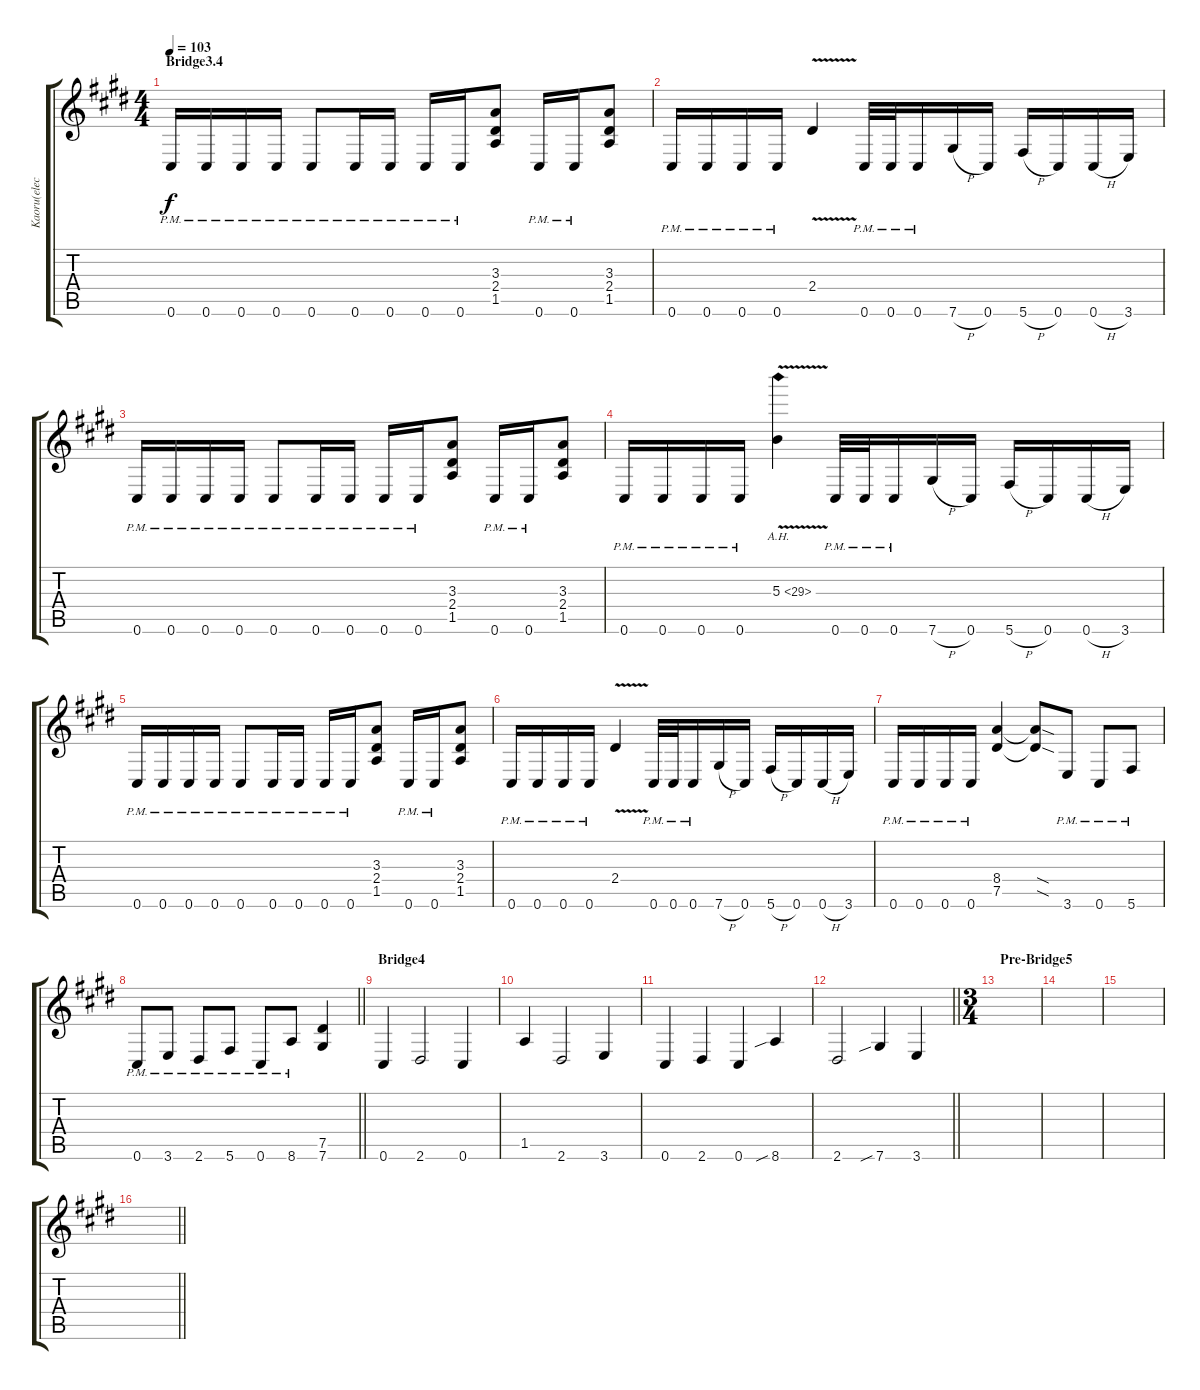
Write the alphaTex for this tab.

\track ("Kaoru(elec)" "Kaoru(elec") {instrument distortionguitar}
\staff {score tabs}
\tuning (Eb4 Bb3 Gb3 Db3 Ab2 Db2) {hide}
\ts (4 4)
\section ("" "Bridge3.4")
\tempo 103
\clef g2
\ks c#minor
0.6{pm}.16{dy f} 0.6{pm}.16 0.6{pm}.16 0.6{pm}.16 0.6{pm}.8 0.6{pm}.16 0.6{pm}.16 0.6{pm}.16 0.6{pm}.16 (3.3 2.4 1.5).8 0.6{pm}.16 0.6{pm}.16 (3.3 2.4 1.5).8 |
0.6{pm}.16 0.6{pm}.16 0.6{pm}.16 0.6{pm}.16 2.4{v}.4 0.6{pm}.32 0.6{pm}.32 0.6{pm}.16 7.6{h}.16 0.6.16 5.6{h}.16 0.6.16 0.6{h}.16 3.6.16 |
0.6{pm}.16 0.6{pm}.16 0.6{pm}.16 0.6{pm}.16 0.6{pm}.8 0.6{pm}.16 0.6{pm}.16 0.6{pm}.16 0.6{pm}.16 (3.3 2.4 1.5).8 0.6{pm}.16 0.6{pm}.16 (3.3 2.4 1.5).8 |
0.6{pm}.16 0.6{pm}.16 0.6{pm}.16 0.6{pm}.16 5.3{ah 24 v}.4 0.6{pm}.32 0.6{pm}.32 0.6{pm}.16 7.6{h}.16 0.6.16 5.6{h}.16 0.6.16 0.6{h}.16 3.6.16 |
0.6{pm}.16 0.6{pm}.16 0.6{pm}.16 0.6{pm}.16 0.6{pm}.8 0.6{pm}.16 0.6{pm}.16 0.6{pm}.16 0.6{pm}.16 (3.3 2.4 1.5).8 0.6{pm}.16 0.6{pm}.16 (3.3 2.4 1.5).8 |
0.6{pm}.16 0.6{pm}.16 0.6{pm}.16 0.6{pm}.16 2.4{v}.4 0.6{pm}.32 0.6{pm}.32 0.6{pm}.16 7.6{h}.16 0.6.16 5.6{h}.16 0.6.16 0.6{h}.16 3.6.16 |
0.6{pm}.16 0.6{pm}.16 0.6{pm}.16 0.6{pm}.16 (8.4 7.5).4 (8.4{sod t} 7.5{sod t}).8 3.6{pm}.8 0.6{pm}.8 5.6{pm}.8 |
\barLineRight lightlight
0.6{pm}.8 3.6{pm}.8 2.6{pm}.8 5.6{pm}.8 0.6{pm}.8 8.6{pm}.8 (7.5 7.6).4 |
\section ("" "Bridge4")
0.6.4 2.6.2 0.6.4 |
1.5.4 2.6.2 3.6.4 |
0.6.4 2.6.4 0.6.4 8.6{sib}.4 |
\barLineRight lightlight
2.6.2 7.6{sib}.4 3.6.4 |
\ts (3 4)
\section ("" "Pre-Bridge5")
|
|
|
\barLineRight lightlight
